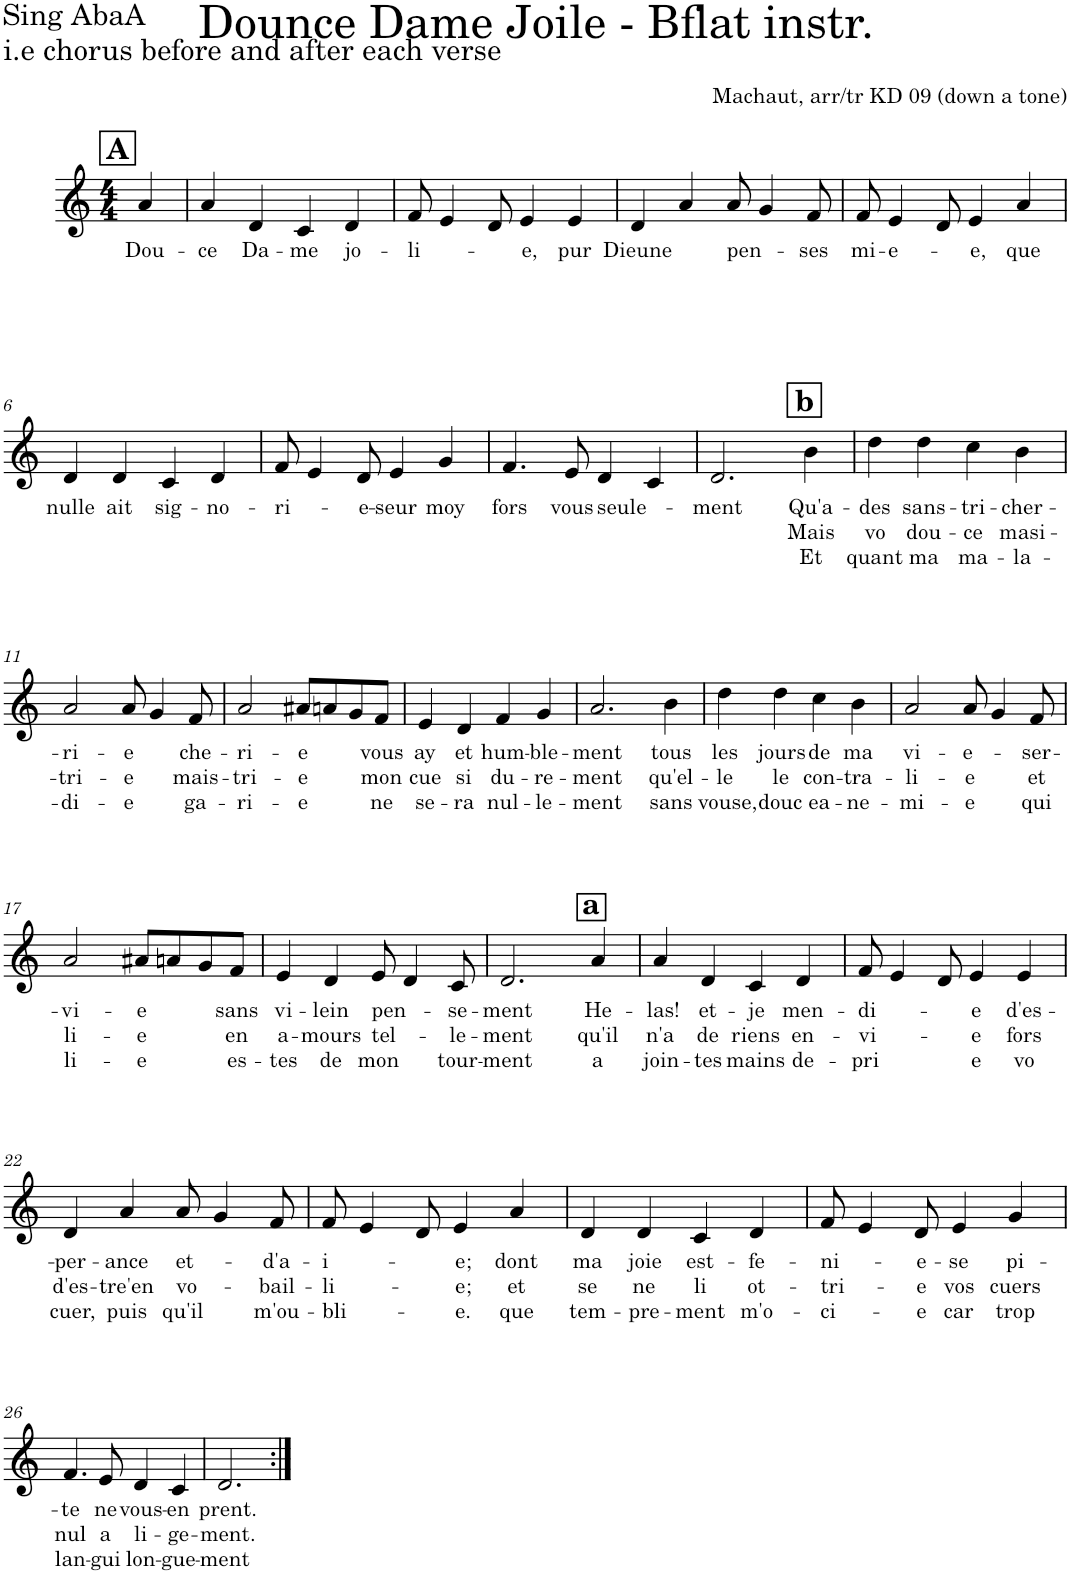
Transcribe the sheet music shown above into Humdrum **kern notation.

**kern	**text	**text	**text
*part1	*part1	*part1	*part1
*staff1	*staff1	*staff1	*staff1
*I"Voice	*	*	*
*I'Vo.	*	*	*
*clefG2	*	*	*
*k[]	*	*	*
*M4/4	*	*	*
!!LO:REH:place=s1:a:B:cj:fs=14:t=A
=1	=1	=1	=1
!	!LO:LY:b	!	!
4a/	Dou-	.	.
=2	=2	=2	=2
!	!LO:LY:b	!	!
4a/	-ce	.	.
!	!LO:LY:b	!	!
4d/	Da-	.	.
!	!LO:LY:b	!	!
4c/	-me	.	.
!	!LO:LY:b	!	!
4d/	jo-	.	.
=3	=3	=3	=3
!	!LO:LY:b	!	!
8f/	-li-	.	.
4e/	.	.	.
8d/	.	.	.
!	!LO:LY:b	!	!
4e/	-e,	.	.
!	!LO:LY:b	!	!
4e/	pur	.	.
=4	=4	=4	=4
!	!LO:LY:b	!	!
4d/	Dieune	.	.
4a/	.	.	.
!	!LO:LY:b	!	!
8a/	pen-	.	.
4g/	.	.	.
!	!LO:LY:b	!	!
8f/	-ses	.	.
=5	=5	=5	=5
!	!LO:LY:b	!	!
8f/	mi-	.	.
!	!LO:LY:b	!	!
4e/	-e-	.	.
8d/	.	.	.
!	!LO:LY:b	!	!
4e/	-e,	.	.
!	!LO:LY:b	!	!
4a/	que	.	.
!!LO:LB:g=z
=6	=6	=6	=6
!	!LO:LY:b	!	!
4d/	nulle	.	.
!	!LO:LY:b	!	!
4d/	ait	.	.
!	!LO:LY:b	!	!
4c/	sig-	.	.
!	!LO:LY:b	!	!
4d/	-no-	.	.
=7	=7	=7	=7
!	!LO:LY:b	!	!
8f/	-ri-	.	.
4e/	.	.	.
!	!LO:LY:b	!	!
8d/	-e-	.	.
!	!LO:LY:b	!	!
4e/	-seur	.	.
!	!LO:LY:b	!	!
4g/	moy	.	.
=8	=8	=8	=8
!	!LO:LY:b	!	!
4.f/	fors	.	.
!	!LO:LY:b	!	!
8e/	vous	.	.
!	!LO:LY:b	!	!
4d/	seule-	.	.
4c/	.	.	.
!!LO:REH:place=s1:a:B:cj:fs=14:t=b:qo=3
=9	=9	=9	=9
!	!LO:LY:b	!	!
2.d/	-ment	.	.
!	!LO:LY:b	!LO:LY:b	!LO:LY:b
4b\	Qu'a-	Mais	Et
=10	=10	=10	=10
!	!LO:LY:b	!LO:LY:b	!LO:LY:b
4dd\	-des	vo	quant
!	!LO:LY:b	!LO:LY:b	!LO:LY:b
4dd\	sans-	dou-	ma
!	!LO:LY:b	!LO:LY:b	!LO:LY:b
4cc\	-tri-	-ce	ma-
!	!LO:LY:b	!LO:LY:b	!LO:LY:b
4b\	-cher-	masi-	-la-
!!LO:LB:g=z
=11	=11	=11	=11
!	!LO:LY:b	!LO:LY:b	!LO:LY:b
2a/	-ri-	-tri-	-di-
!	!LO:LY:b	!LO:LY:b	!LO:LY:b
8a/	-e	-e	-e
4g/	.	.	.
!	!LO:LY:b	!LO:LY:b	!LO:LY:b
8f/	-che-	mais-	ga-
=12	=12	=12	=12
!	!LO:LY:b	!LO:LY:b	!LO:LY:b
2a/	-ri-	-tri-	-ri-
!	!LO:LY:b	!LO:LY:b	!LO:LY:b
8a#X/L	-e	-e	-e
8an/	.	.	.
8g/	.	.	.
!	!LO:LY:b	!LO:LY:b	!LO:LY:b
8f/J	vous	mon	ne
=13	=13	=13	=13
!	!LO:LY:b	!LO:LY:b	!LO:LY:b
4e/	ay	cue	se-
!	!LO:LY:b	!LO:LY:b	!LO:LY:b
4d/	et	si	-ra
!	!LO:LY:b	!LO:LY:b	!LO:LY:b
4f/	hum-	du-	nul-
!	!LO:LY:b	!LO:LY:b	!LO:LY:b
4g/	-ble-	-re-	-le-
=14	=14	=14	=14
!	!LO:LY:b	!LO:LY:b	!LO:LY:b
2.a/	-ment	-ment	-ment
!	!LO:LY:b	!LO:LY:b	!LO:LY:b
4b\	tous	qu'el-	sans
=15	=15	=15	=15
!	!LO:LY:b	!LO:LY:b	!LO:LY:b
4dd\	les	-le	vouse,
!	!LO:LY:b	!LO:LY:b	!LO:LY:b
4dd\	jours	le	douc
!	!LO:LY:b	!LO:LY:b	!LO:LY:b
4cc\	de	con-	ea-
!	!LO:LY:b	!LO:LY:b	!LO:LY:b
4b\	ma	-tra-	-ne-
=16	=16	=16	=16
!	!LO:LY:b	!LO:LY:b	!LO:LY:b
2a/	vi-	-li-	-mi-
!	!LO:LY:b	!LO:LY:b	!LO:LY:b
8a/	-e-	-e	-e
4g/	.	.	.
!	!LO:LY:b	!LO:LY:b	!LO:LY:b
8f/	-ser-	et	qui
!!LO:LB:g=z
=17	=17	=17	=17
!	!LO:LY:b	!LO:LY:b	!LO:LY:b
2a/	-vi-	li-	li-
!	!LO:LY:b	!LO:LY:b	!LO:LY:b
8a#X/L	-e	-e	-e
8an/	.	.	.
8g/	.	.	.
!	!LO:LY:b	!LO:LY:b	!LO:LY:b
8f/J	sans	en	es-
=18	=18	=18	=18
!	!LO:LY:b	!LO:LY:b	!LO:LY:b
4e/	vi-	a-	-tes
!	!LO:LY:b	!LO:LY:b	!LO:LY:b
4d/	-lein	-mours	de
!	!LO:LY:b	!LO:LY:b	!LO:LY:b
8e/	pen-	tel-	mon
4d/	.	.	.
!	!LO:LY:b	!LO:LY:b	!LO:LY:b
8c/	-se-	-le-	tour-
!!LO:REH:place=s1:a:B:cj:fs=14:t=a:qo=3
=19	=19	=19	=19
!	!LO:LY:b	!LO:LY:b	!LO:LY:b
2.d/	-ment	-ment	-ment
!	!LO:LY:b	!LO:LY:b	!LO:LY:b
4a/	He-	qu'il	a
=20	=20	=20	=20
!	!LO:LY:b	!LO:LY:b	!LO:LY:b
4a/	-las!	n'a	join-
!	!LO:LY:b	!LO:LY:b	!LO:LY:b
4d/	et-	de	-tes
!	!LO:LY:b	!LO:LY:b	!LO:LY:b
4c/	-je	riens	mains
!	!LO:LY:b	!LO:LY:b	!LO:LY:b
4d/	men-	en-	de-
=21	=21	=21	=21
!	!LO:LY:b	!LO:LY:b	!LO:LY:b
8f/	-di-	-vi-	-pri
4e/	.	.	.
8d/	.	.	.
!	!LO:LY:b	!LO:LY:b	!LO:LY:b
4e/	-e	-e	e
!	!LO:LY:b	!LO:LY:b	!LO:LY:b
4e/	d'es-	fors	vo
!!LO:LB:g=z
=22	=22	=22	=22
!	!LO:LY:b	!LO:LY:b	!LO:LY:b
4d/	-per-	d'es-	cuer,
!	!LO:LY:b	!LO:LY:b	!LO:LY:b
4a/	-ance	-tre'en	puis
!	!LO:LY:b	!LO:LY:b	!LO:LY:b
8a/	et-	vo-	qu'il
4g/	.	.	.
!	!LO:LY:b	!LO:LY:b	!LO:LY:b
8f/	-d'a-	-bail-	m'ou-
=23	=23	=23	=23
!	!LO:LY:b	!LO:LY:b	!LO:LY:b
8f/	-i-	-li-	-bli-
4e/	.	.	.
8d/	.	.	.
!	!LO:LY:b	!LO:LY:b	!LO:LY:b
4e/	-e;	-e;	-e.
!	!LO:LY:b	!LO:LY:b	!LO:LY:b
4a/	dont	et	que
=24	=24	=24	=24
!	!LO:LY:b	!LO:LY:b	!LO:LY:b
4d/	ma	se	tem-
!	!LO:LY:b	!LO:LY:b	!LO:LY:b
4d/	joie	ne	-pre-
!	!LO:LY:b	!LO:LY:b	!LO:LY:b
4c/	est-	li	-ment
!	!LO:LY:b	!LO:LY:b	!LO:LY:b
4d/	-fe-	ot-	m'o-
=25	=25	=25	=25
!	!LO:LY:b	!LO:LY:b	!LO:LY:b
8f/	-ni-	-tri-	-ci-
4e/	.	.	.
!	!LO:LY:b	!LO:LY:b	!LO:LY:b
8d/	-e-	-e	-e
!	!LO:LY:b	!LO:LY:b	!LO:LY:b
4e/	-se	vos	car
!	!LO:LY:b	!LO:LY:b	!LO:LY:b
4g/	pi-	cuers	trop
!!LO:LB:g=z
=26	=26	=26	=26
!	!LO:LY:b	!LO:LY:b	!LO:LY:b
4.f/	-te	nul	lan-
!	!LO:LY:b	!LO:LY:b	!LO:LY:b
8e/	ne	a	-gui
!	!LO:LY:b	!LO:LY:b	!LO:LY:b
4d/	vous-	li-	lon-
!	!LO:LY:b	!LO:LY:b	!LO:LY:b
4c/	-en	-ge-	-gue-
=27	=27	=27	=27
!	!LO:LY:b	!LO:LY:b	!LO:LY:b
2.d/	prent.	-ment.	-ment
=:|!	=:|!	=:|!	=:|!
*-	*-	*-	*-
